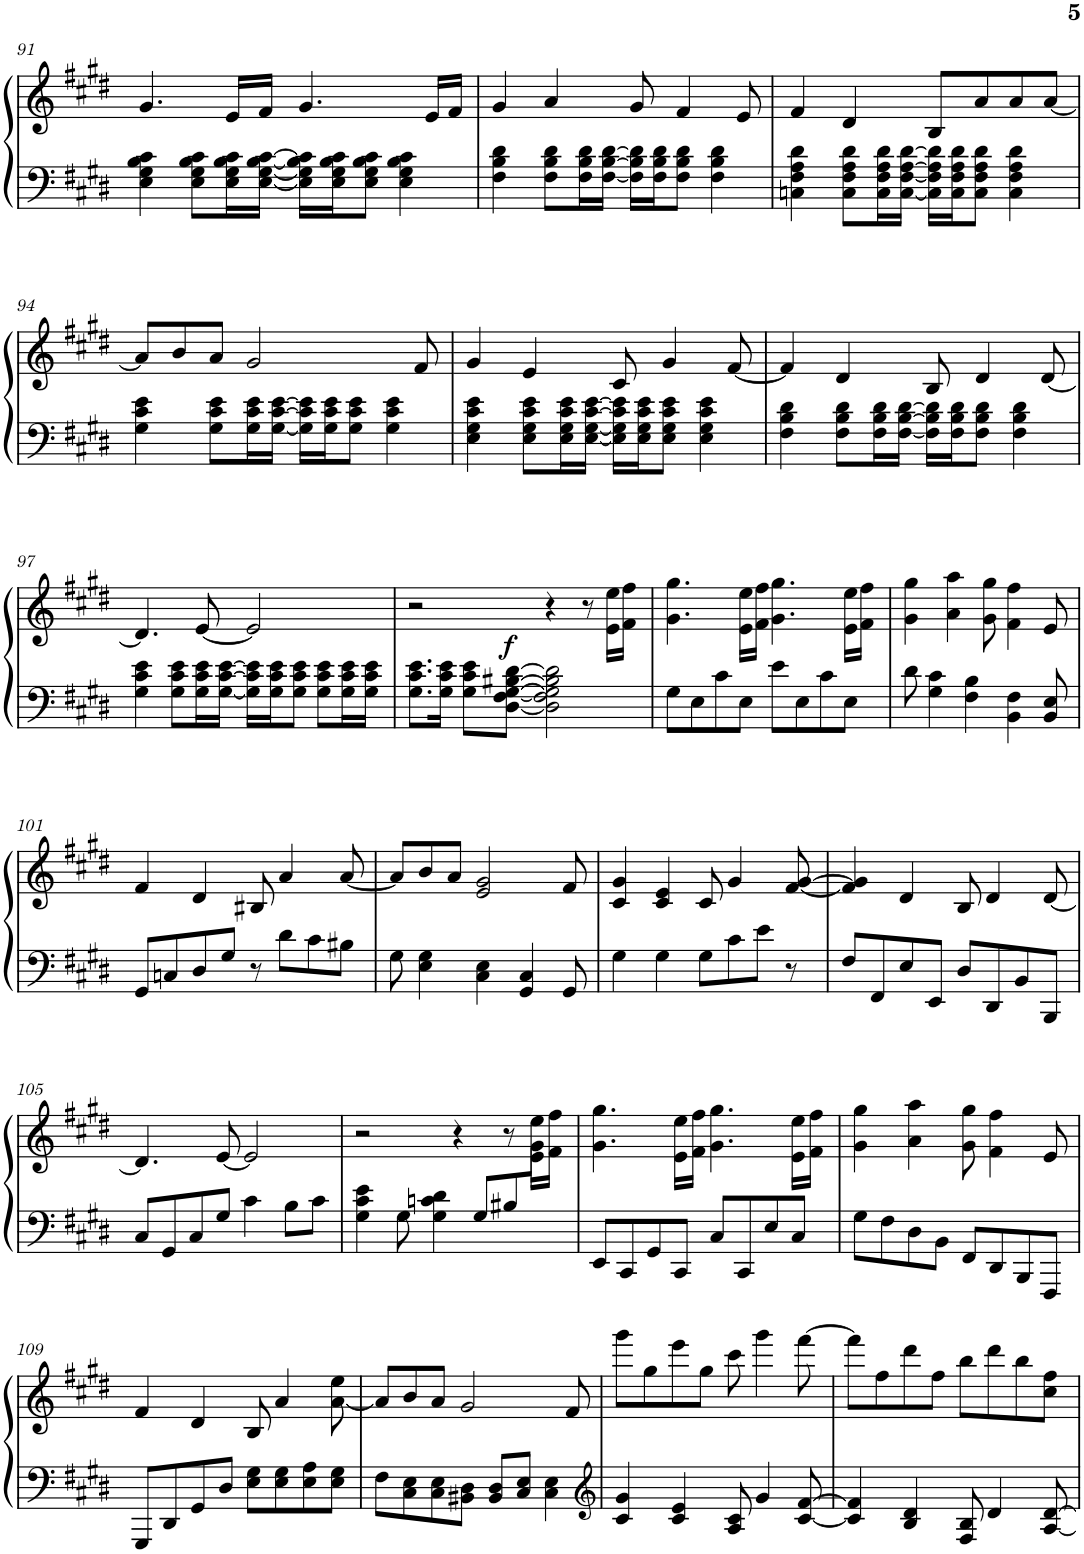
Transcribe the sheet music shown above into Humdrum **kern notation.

**kern	**kern	**dynam
*part1	*part1	*part1
*staff2	*staff1	*staff1/2
*I"Piano	*	*
*I'Pno.	*	*
!!LO:PB:g=z
*clefG2	*clefG2	*
*k[f#c#g#d#]	*k[f#c#g#d#]	*
*M4/4	*M4/4	*
=91	=91	=91
4E\ 4G#\ 4B\ 4c#\	4.g#/	.
8E\ 8G#\ 8B\ 8c#\L	.	.
16E\ 16G#\ 16B\ 16c#\L	16e/LL	.
[16E\ [16G#\ [16B\ [16c#\JJ	16f#/JJ	.
16E\] 16G#\] 16B\] 16c#\]LL	4.g#/	.
16E\ 16G#\ 16B\ 16c#\J	.	.
8E\ 8G#\ 8B\ 8c#\J	.	.
4E\ 4G#\ 4B\ 4c#\	.	.
.	16e/LL	.
.	16f#/JJ	.
=92	=92	=92
4F#\ 4B\ 4d#\	4g#/	.
8F#\ 8B\ 8d#\L	4a/	.
16F#\ 16B\ 16d#\L	.	.
[16F#\ [16B\ [16d#\JJ	.	.
16F#\] 16B\] 16d#\]LL	8g#/	.
16F#\ 16B\ 16d#\J	.	.
8F#\ 8B\ 8d#\J	4f#/	.
4F#\ 4B\ 4d#\	.	.
.	8e/	.
=93	=93	=93
4Cn\ 4F#\ 4A\ 4d#\	4f#/	.
8C\ 8F#\ 8A\ 8d#\L	4d#/	.
16C\ 16F#\ 16A\ 16d#\L	.	.
[16C\ [16F#\ [16A\ [16d#\JJ	.	.
16C\] 16F#\] 16A\] 16d#\]LL	8B/L	.
16C\ 16F#\ 16A\ 16d#\J	.	.
8C\ 8F#\ 8A\ 8d#\J	8a/	.
4C\ 4F#\ 4A\ 4d#\	8a/	.
.	[8a/J	.
!!LO:LB:g=z
=94	=94	=94
4G#\ 4c#\ 4e\	8a/L]	.
.	8b/	.
8G#\ 8c#\ 8e\L	8a/J	.
16G#\ 16c#\ 16e\L	2g#/	.
[16G#\ [16c#\ [16e\JJ	.	.
16G#\] 16c#\] 16e\]LL	.	.
16G#\ 16c#\ 16e\J	.	.
8G#\ 8c#\ 8e\J	.	.
4G#\ 4c#\ 4e\	.	.
.	8f#/	.
=95	=95	=95
4E\ 4G#\ 4c#\ 4e\	4g#/	.
8E\ 8G#\ 8c#\ 8e\L	4e/	.
16E\ 16G#\ 16c#\ 16e\L	.	.
[16E\ [16G#\ [16c#\ [16e\JJ	.	.
16E\] 16G#\] 16c#\] 16e\]LL	8c#/	.
16E\ 16G#\ 16c#\ 16e\J	.	.
8E\ 8G#\ 8c#\ 8e\J	4g#/	.
4E\ 4G#\ 4c#\ 4e\	.	.
.	[8f#/	.
=96	=96	=96
4F#\ 4B\ 4d#\	4f#/]	.
8F#\ 8B\ 8d#\L	4d#/	.
16F#\ 16B\ 16d#\L	.	.
[16F#\ [16B\ [16d#\JJ	.	.
16F#\] 16B\] 16d#\]LL	8B/	.
16F#\ 16B\ 16d#\J	.	.
8F#\ 8B\ 8d#\J	4d#/	.
4F#\ 4B\ 4d#\	.	.
.	[8d#/	.
!!LO:LB:g=z
=97	=97	=97
4G#\ 4c#\ 4e\	4.d#/]	.
8G#\ 8c#\ 8e\L	.	.
16G#\ 16c#\ 16e\L	[8e/	.
[16G#\ [16c#\ [16e\JJ	.	.
16G#\] 16c#\] 16e\]LL	2e/]	.
16G#\ 16c#\ 16e\J	.	.
8G#\ 8c#\ 8e\J	.	.
8G#\ 8c#\ 8e\L	.	.
16G#\ 16c#\ 16e\L	.	.
16G#\ 16c#\ 16e\JJ	.	.
=98	=98	=98
8.G#\ 8.c#\ 8.e\L	2r	.
16G#\ 16c#\ 16e\Jk	.	.
8G#\ 8c#\ 8e\L	.	.
!	!	!LO:DY:a=2
[8D#\ [8F#\ [8G#\ [8B#X\ [8d#\J	.	f
2D#\] 2F#\] 2G#\] 2B#\] 2d#\]	4r	.
.	8r	.
.	16e\ 16ee\LL	.
.	16f#\ 16ff#\JJ	.
=99	=99	=99
8G#\L	4.g#\ 4.gg#\	.
8E\	.	.
8c#\	.	.
8E\J	16e\ 16ee\LL	.
.	16f#\ 16ff#\JJ	.
8e\L	4.g#\ 4.gg#\	.
8E\	.	.
8c#\	.	.
8E\J	16e\ 16ee\LL	.
.	16f#\ 16ff#\JJ	.
=100	=100	=100
8d#\	4g#\ 4gg#\	.
4G#\ 4c#\	.	.
.	4a\ 4aa\	.
4F#\ 4B\	.	.
.	8g#\ 8gg#\	.
4BB\ 4F#\	4f#\ 4ff#\	.
8BB/ 8E/	8e/	.
!!LO:LB:g=z
=101	=101	=101
8GG#/L	4f#/	.
8Cn/	.	.
8D#/	4d#/	.
8G#/J	.	.
8r	8B#X/	.
8d#\L	4a/	.
8c#\	.	.
8B#X\J	[8a/	.
=102	=102	=102
8G#\	8a/L]	.
4E\ 4G#\	8b/	.
.	8a/J	.
4C#\ 4E\	2e/ 2g#/	.
4GG#/ 4C#/	.	.
8GG#/	8f#/	.
=103	=103	=103
4G#\	4c#/ 4g#/	.
4G#\	4c#/ 4e/	.
8G#\L	8c#/	.
8c#\	4g#/	.
8e\J	.	.
8r	[8f#/ [8g#/	.
=104	=104	=104
8F#/L	4f#/] 4g#/]	.
8FF#/	.	.
8E/	4d#/	.
8EE/J	.	.
8D#/L	8B/	.
8DD#/	4d#/	.
8BB/	.	.
8BBB/J	[8d#/	.
!!LO:LB:g=z
=105	=105	=105
8C#/L	4.d#/]	.
8GG#/	.	.
8C#/	.	.
8G#/J	[8e/	.
4c#\	2e/]	.
8B\L	.	.
8c#\J	.	.
=106	=106	=106
*	*^	*
4G#\ 4c#\ 4e\	2r	2..ryy	.
8G#\	.	.	.
4G#\ 4cn\ 4d#\	.	.	.
.	4r	.	.
8G#/L	.	.	.
8B#X/	8r	.	.
8ryy	16e\ 16ee\LL	8g#\J	.
.	16f#\ 16ff#\JJ	.	.
*	*v	*v	*
=107	=107	=107
8EE/L	4.g#\ 4.gg#\	.
8CC#/	.	.
8GG#/	.	.
8CC#/J	16e\ 16ee\LL	.
.	16f#\ 16ff#\JJ	.
8C#/L	4.g#\ 4.gg#\	.
8CC#/	.	.
8E/	.	.
8C#/J	16e\ 16ee\LL	.
.	16f#\ 16ff#\JJ	.
=108	=108	=108
8G#\L	4g#\ 4gg#\	.
8F#\	.	.
8D#\	4a\ 4aa\	.
8BB\J	.	.
8FF#/L	8g#\ 8gg#\	.
8DD#/	4f#\ 4ff#\	.
8BBB/	.	.
8FFF#/J	8e/	.
!!LO:LB:g=z
=109	=109	=109
8GGG#/L	4f#/	.
8DD#/	.	.
8GG#/	4d#/	.
8D#/J	.	.
8E\ 8G#\L	8B/	.
8E\ 8G#\	4a/	.
8E\ 8A\	.	.
8E\ 8G#\J	[8a\ 8ee\	.
=110	=110	=110
8F#\L	8a/L]	.
8C#\ 8E\	8b/	.
8C#\ 8E\	8a/J	.
8BB#X\ 8D#\J	2g#/	.
8BB#/ 8D#/L	.	.
8C#/ 8E/J	.	.
4C#\ 4E\	.	.
.	8f#/	.
=111	=111	=111
*clefG2	*	*
4c#/ 4g#/	8ggg#\L	.
.	8gg#\	.
4c#/ 4e/	8eee\	.
.	8gg#\J	.
8A/ 8c#/	8ccc#\	.
4g#/	4ggg#\	.
[8c#/ [8f#/	[8fff#\	.
=112	=112	=112
4c#/] 4f#/]	8fff#\L]	.
.	8ff#\	.
4B/ 4d#/	8ddd#\	.
.	8ff#\J	.
8F#/ 8B/	8bb\L	.
4d#/	8ddd#\	.
.	8bb\	.
[8A/ [8d#/	8cc#\ 8ff#\J	.
=	=	=
*-	*-	*-
